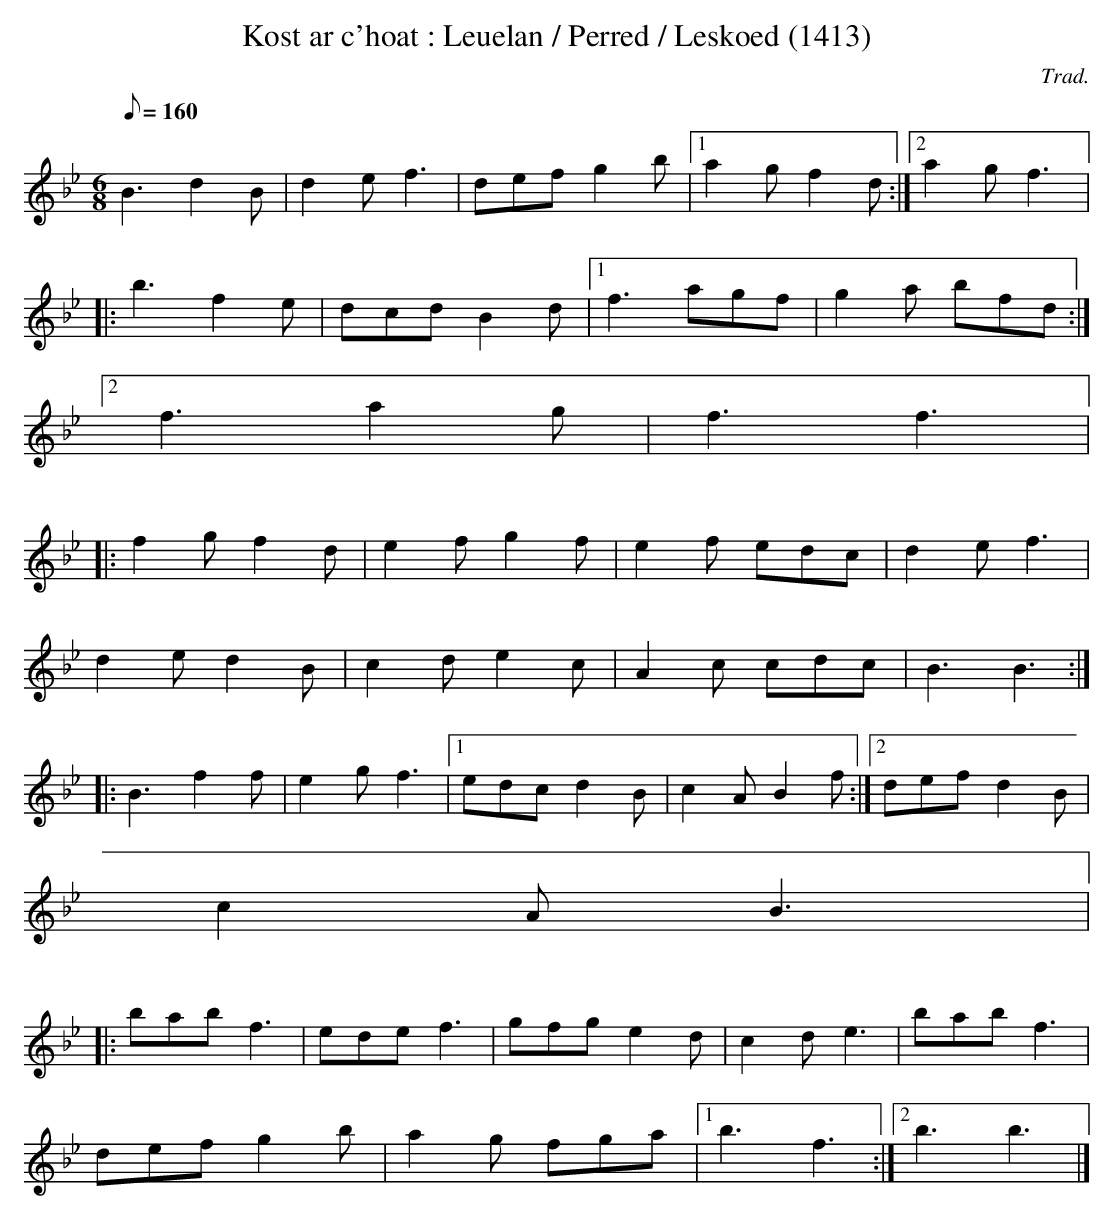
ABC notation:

X:1
T:Kost ar c'hoat : Leuelan / Perred / Leskoed (1413)
C:Trad.
M:6/8
L:1/8
Q:160
K:Bb
P:
B3 d2 B | d2 e f3 | def g2 b |1 a2 g f2 d :|2 a2 g f3 |:
P:
b3 f2 e | dcd B2 d |1 f3 agf | g2 a bfd :|2
f3 a2 g | f3 f3 |:
P:
f2 g f2 d | e2 f g2 f | e2 f edc | d2 e f3 |
d2 e d2 B | c2 d e2 c | A2 c  cdc | B3 B3 ::
P:
B3 f2 f | e2 g f3 |1 edc d2 B | c2 A B2 f :|2 def d2 B|
c2 A B3 |:
P:
bab f3 | ede f3 | gfg e2 d | c2 d e3 | bab f3 |
def g2 b | a2 g fga |1 b3 f3 :|2 b3 b3 |]
